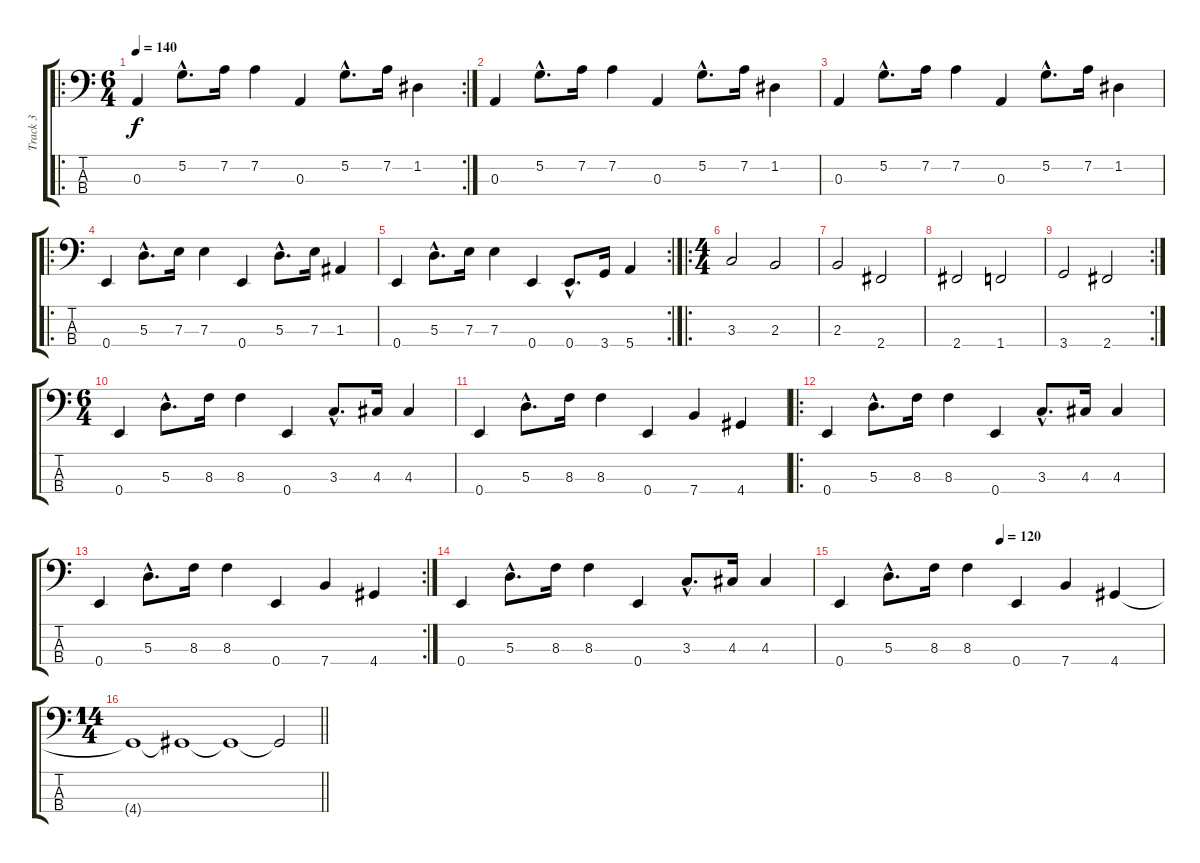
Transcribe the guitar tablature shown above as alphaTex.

\track ("Track 3" "Track 3") {instrument electricbasspick}
\staff {score tabs}
\tuning (G2 D2 A1 E1) {hide}
\ro
\rc 2
\ts (6 4)
\tempo 140
\clef f4
\ks c
0.3.4{dy f} 5.2{hac}.8{d} 7.2.16 7.2.4 0.3.4 5.2{hac}.8{d} 7.2.16 1.2.4 |
0.3.4 5.2{hac}.8{d} 7.2.16 7.2.4 0.3.4 5.2{hac}.8{d} 7.2.16 1.2.4 |
0.3.4 5.2{hac}.8{d} 7.2.16 7.2.4 0.3.4 5.2{hac}.8{d} 7.2.16 1.2.4 |
\ro
0.4.4 5.3{hac}.8{d} 7.3.16 7.3.4 0.4.4 5.3{hac}.8{d} 7.3.16 1.3.4 |
\rc 2
0.4.4 5.3{hac}.8{d} 7.3.16 7.3.4 0.4.4 0.4{hac}.8{d} 3.4.16 5.4.4 |
\ro
\ts (4 4)
3.3.2 2.3.2 |
2.3.2 2.4.2 |
2.4.2 1.4.2 |
\rc 2
3.4.2 2.4.2 |
\ts (6 4)
0.4.4 5.3{hac}.8{d} 8.3.16 8.3.4 0.4.4 3.3{hac}.8{d} 4.3.16 4.3.4 |
0.4.4 5.3{hac}.8{d} 8.3.16 8.3.4 0.4.4 7.4.4 4.4.4 |
\ro
0.4.4 5.3{hac}.8{d} 8.3.16 8.3.4 0.4.4 3.3{hac}.8{d} 4.3.16 4.3.4 |
\rc 2
0.4.4 5.3{hac}.8{d} 8.3.16 8.3.4 0.4.4 7.4.4 4.4.4 |
0.4.4 5.3{hac}.8{d} 8.3.16 8.3.4 0.4.4 3.3{hac}.8{d} 4.3.16 4.3.4 |
\tempo (120 0.5)
0.4.4 5.3{hac}.8{d} 8.3.16 8.3.4 0.4.4 7.4.4 4.4.4 |
\ts (14 4)
\barLineRight lightlight
4.4{t}.1 4.4{t}.1 4.4{t}.1 4.4{t}.2
